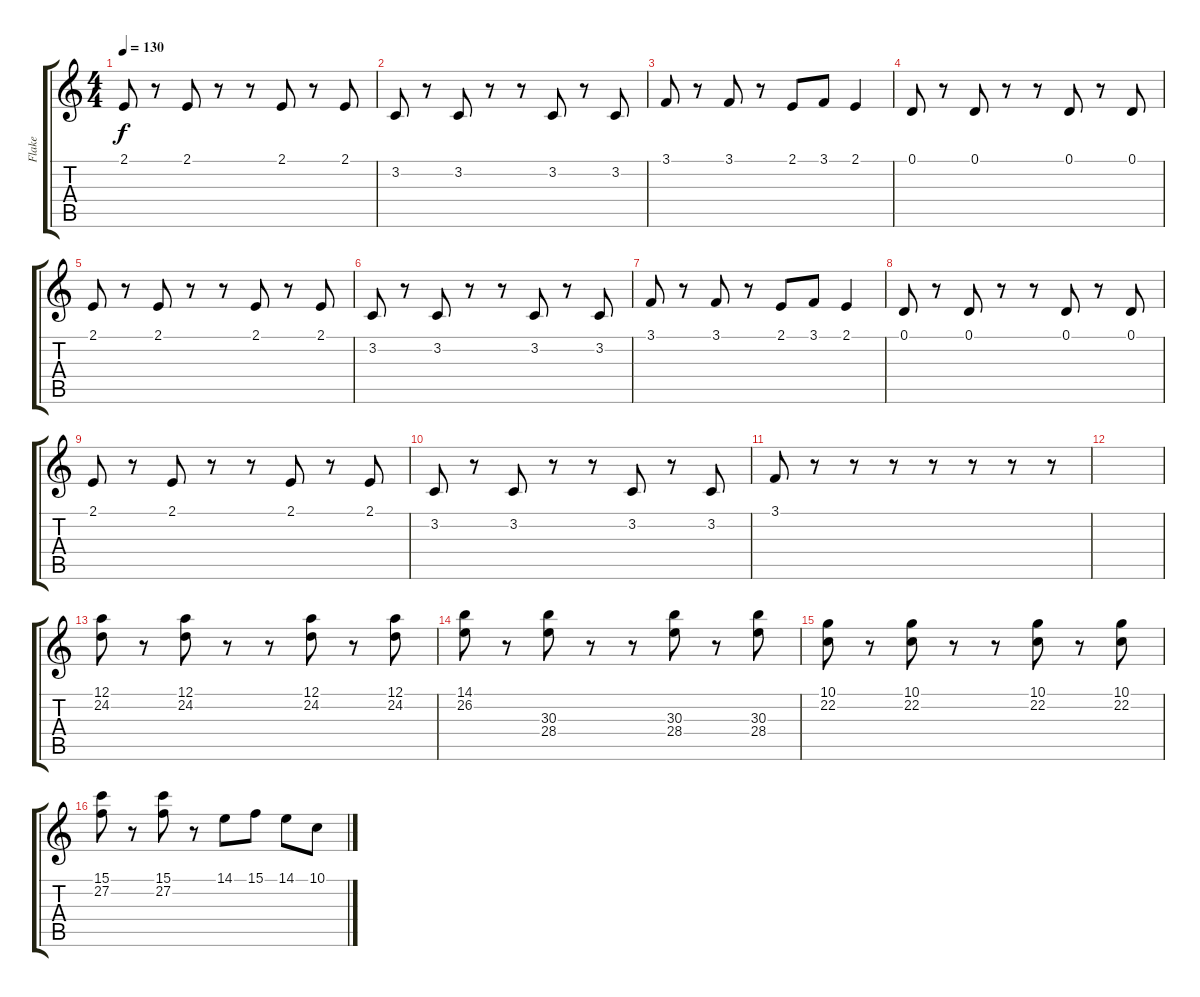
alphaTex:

\track ("Flake" "Flake") {instrument fx4atmosphere}
\staff {score tabs}
\tuning (D4 A3 F3 C3 G2 C2) {hide}
\ts (4 4)
\tempo 130
\clef g2
\ks c
2.1.8{dy f} r.8 2.1.8 r.8 r.8 2.1.8 r.8 2.1.8 |
3.2.8 r.8 3.2.8 r.8 r.8 3.2.8 r.8 3.2.8 |
3.1.8 r.8 3.1.8 r.8 2.1.8 3.1.8 2.1.4 |
0.1.8 r.8 0.1.8 r.8 r.8 0.1.8 r.8 0.1.8 |
2.1.8 r.8 2.1.8 r.8 r.8 2.1.8 r.8 2.1.8 |
3.2.8 r.8 3.2.8 r.8 r.8 3.2.8 r.8 3.2.8 |
3.1.8 r.8 3.1.8 r.8 2.1.8 3.1.8 2.1.4 |
0.1.8 r.8 0.1.8 r.8 r.8 0.1.8 r.8 0.1.8 |
2.1.8 r.8 2.1.8 r.8 r.8 2.1.8 r.8 2.1.8 |
3.2.8 r.8 3.2.8 r.8 r.8 3.2.8 r.8 3.2.8 |
3.1.8 r.8 r.8 r.8 r.8 r.8 r.8 r.8 |
|
(12.1 24.2).8{volume 10 instrument fx4atmosphere} r.8 (12.1 24.2).8 r.8 r.8 (12.1 24.2).8 r.8 (12.1 24.2).8 |
(14.1 26.2).8 r.8 (30.3 28.4).8 r.8 r.8 (30.3 28.4).8 r.8 (30.3 28.4).8 |
(10.1 22.2).8 r.8 (10.1 22.2).8 r.8 r.8 (10.1 22.2).8 r.8 (10.1 22.2).8 |
(15.1 27.2).8 r.8 (15.1 27.2).8 r.8 14.1.8 15.1.8 14.1.8 10.1.8
